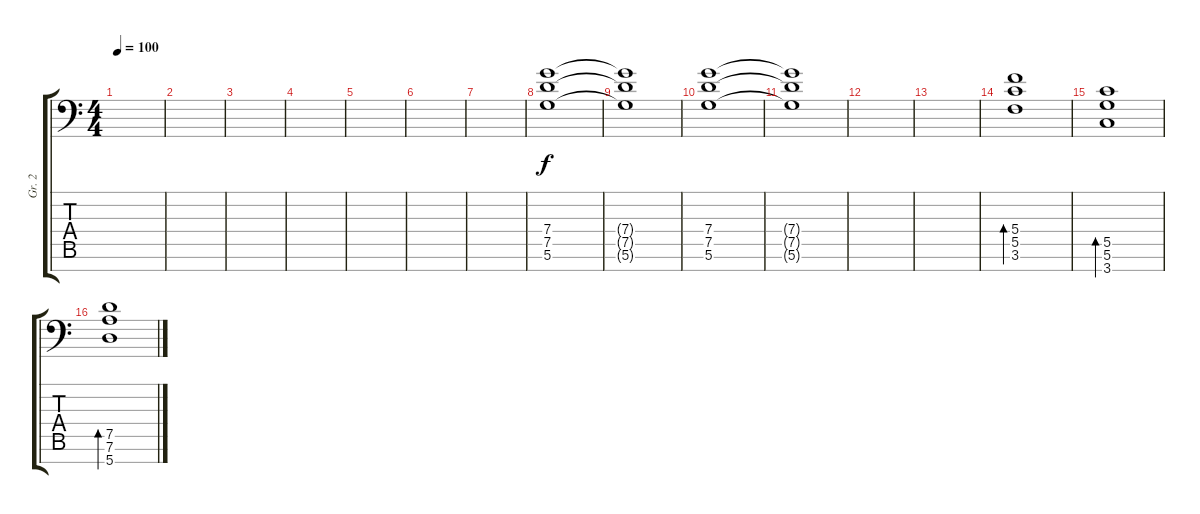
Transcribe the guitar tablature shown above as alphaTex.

\track ("Gr. 2" "Gr. 2") {instrument overdrivenguitar}
\staff {score tabs}
\tuning (D4 A3 F3 C3 G2 D2 A1) {hide}
\ts (4 4)
\tempo 100
\clef f4
\ks c
|
|
|
|
|
|
|
(7.4 7.5 5.6).1 |
(7.4{t} 7.5{t} 5.6{t}).1 |
(7.4 7.5 5.6).1 |
(7.4{t} 7.5{t} 5.6{t}).1 |
|
|
(5.4 5.5 3.6).1{bd 480} |
(5.5 5.6 3.7).1{bd 480} |
(7.5 7.6 5.7).1{bd 480}
